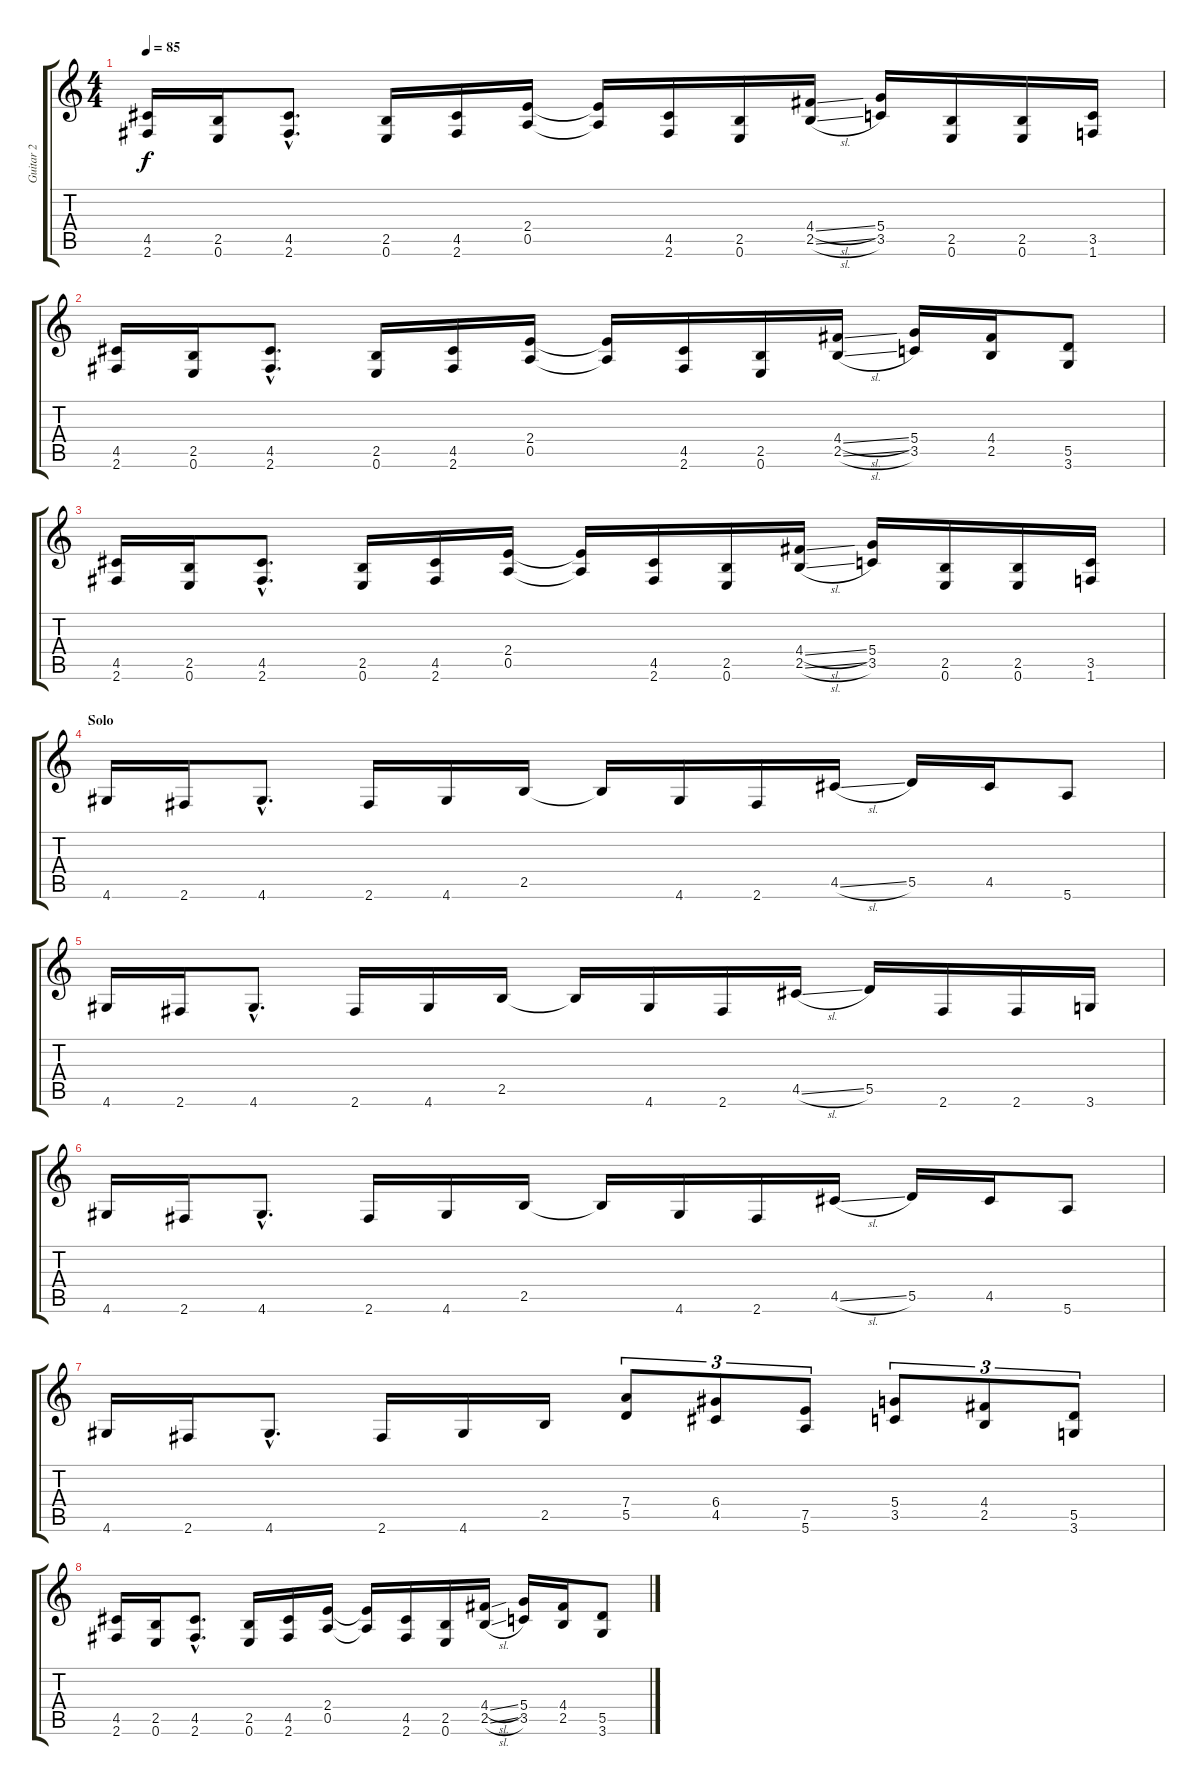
\track ("Guitar 2" "Guitar 2") {instrument distortionguitar}
\staff {score tabs}
\tuning (E4 B3 G3 D3 A2 E2) {hide}
\ts (4 4)
\tempo 85
\clef g2
\ks c
(4.5 2.6).16{dy f} (2.5 0.6).16 (4.5{hac} 2.6{hac}).8{d} (2.5 0.6).16 (4.5 2.6).16 (2.4 0.5).16 (2.4{t} 0.5{t}).16 (4.5 2.6).16 (2.5 0.6).16 (4.4{sl} 2.5{sl}).16 (5.4 3.5).16 (2.5 0.6).16 (2.5 0.6).16 (3.5 1.6).16 |
(4.5 2.6).16 (2.5 0.6).16 (4.5{hac} 2.6{hac}).8{d} (2.5 0.6).16 (4.5 2.6).16 (2.4 0.5).16 (2.4{t} 0.5{t}).16 (4.5 2.6).16 (2.5 0.6).16 (4.4{sl} 2.5{sl}).16 (5.4 3.5).16 (4.4 2.5).16 (5.5 3.6).8 |
(4.5 2.6).16 (2.5 0.6).16 (4.5{hac} 2.6{hac}).8{d} (2.5 0.6).16 (4.5 2.6).16 (2.4 0.5).16 (2.4{t} 0.5{t}).16 (4.5 2.6).16 (2.5 0.6).16 (4.4{sl} 2.5{sl}).16 (5.4 3.5).16 (2.5 0.6).16 (2.5 0.6).16 (3.5 1.6).16 |
\section ("" "Solo")
4.6.16 2.6.16 4.6{hac}.8{d} 2.6.16 4.6.16 2.5.16 2.5{t}.16 4.6.16 2.6.16 4.5{sl}.16 5.5.16 4.5.16 5.6.8 |
4.6.16 2.6.16 4.6{hac}.8{d} 2.6.16 4.6.16 2.5.16 2.5{t}.16 4.6.16 2.6.16 4.5{sl}.16 5.5.16 2.6.16 2.6.16 3.6.16 |
4.6.16 2.6.16 4.6{hac}.8{d} 2.6.16 4.6.16 2.5.16 2.5{t}.16 4.6.16 2.6.16 4.5{sl}.16 5.5.16 4.5.16 5.6.8 |
4.6.16 2.6.16 4.6{hac}.8{d} 2.6.16 4.6.16 2.5.16 (7.4 5.5).8{tu (3 2)} (6.4 4.5).8{tu (3 2)} (7.5 5.6).8{tu (3 2)} (5.4 3.5).8{tu (3 2)} (4.4 2.5).8{tu (3 2)} (5.5 3.6).8{tu (3 2)} |
(4.5 2.6).16 (2.5 0.6).16 (4.5{hac} 2.6{hac}).8{d} (2.5 0.6).16 (4.5 2.6).16 (2.4 0.5).16 (2.4{t} 0.5{t}).16 (4.5 2.6).16 (2.5 0.6).16 (4.4{sl} 2.5{sl}).16 (5.4 3.5).16 (4.4 2.5).16 (5.5 3.6).8
